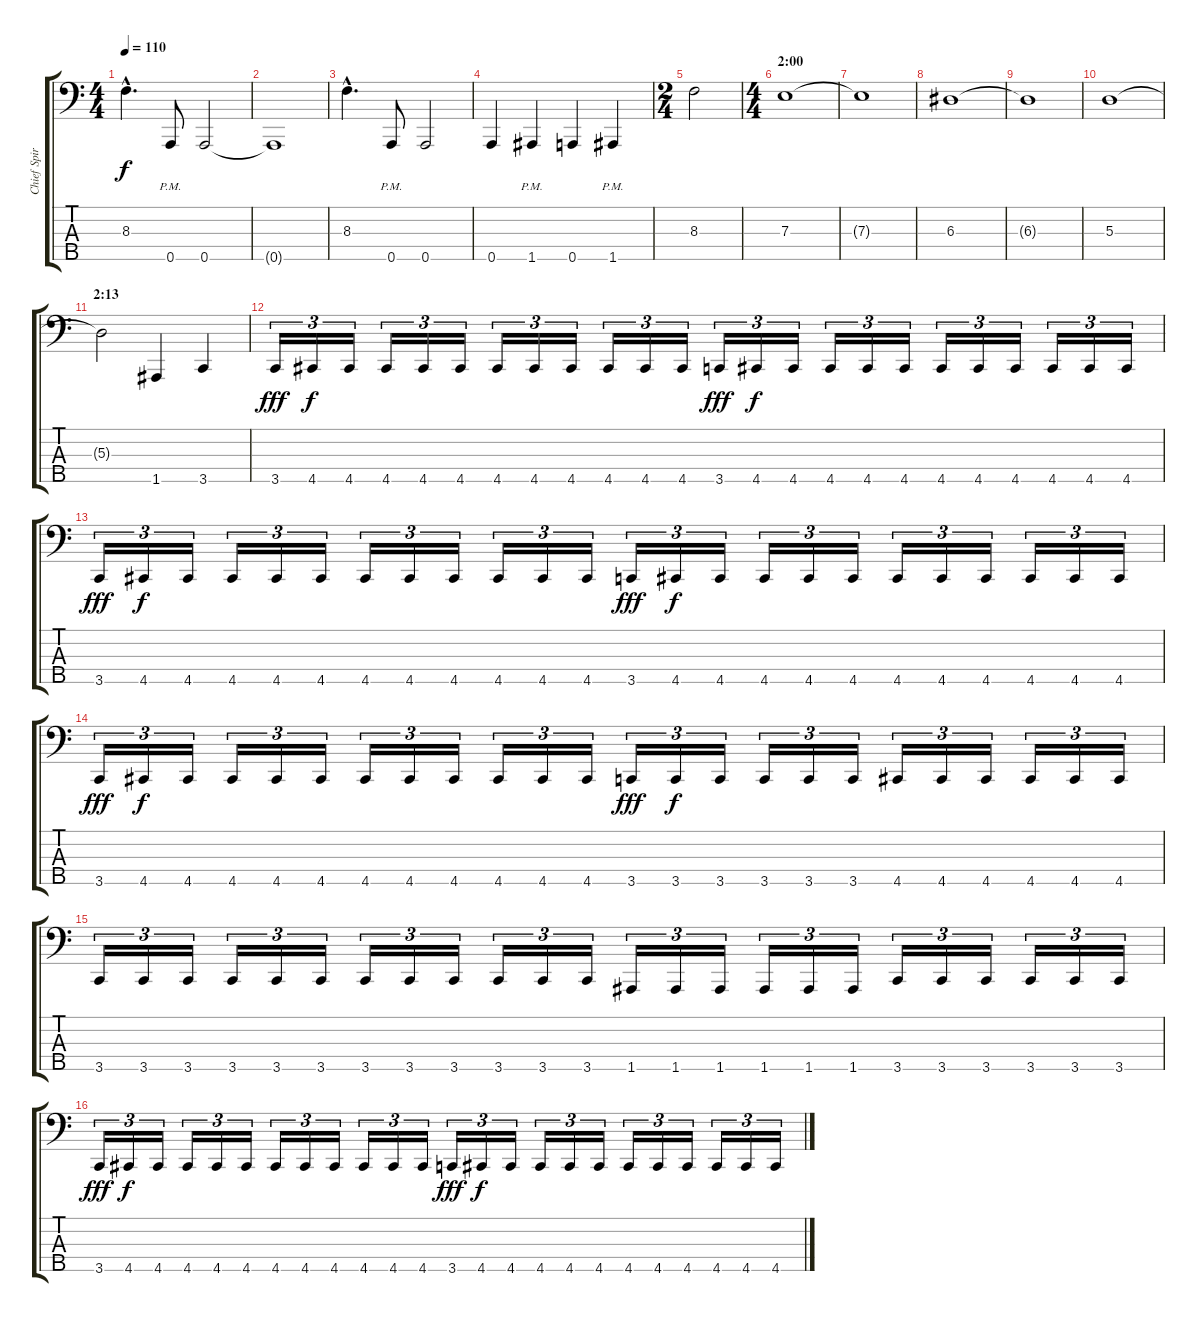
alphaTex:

\track ("Chief Spires" "Chief Spir") {instrument electricbasspick}
\staff {score tabs}
\tuning (G2 D2 A1 E1 A0) {hide}
\ts (4 4)
\tempo 110
\clef f4
\ks c
8.3{hac}.4{d dy f} 0.5{pm}.8 0.5.2 |
0.5{t}.1 |
8.3{hac}.4{d} 0.5{pm}.8 0.5.2 |
0.5.4 1.5{pm}.4 0.5.4 1.5{pm}.4 |
\ts (2 4)
8.3.2 |
\ts (4 4)
\section ("" "2:00")
7.3.1 |
7.3{t}.1 |
6.3.1 |
6.3{t}.1 |
5.3.1 |
\section ("" "2:13")
5.3{t}.2 1.5.4 3.5.4 |
3.5.16{tu (3 2) dy fff} 4.5.16{tu (3 2) dy f} 4.5.16{tu (3 2)} 4.5.16{tu (3 2)} 4.5.16{tu (3 2)} 4.5.16{tu (3 2)} 4.5.16{tu (3 2)} 4.5.16{tu (3 2)} 4.5.16{tu (3 2)} 4.5.16{tu (3 2)} 4.5.16{tu (3 2)} 4.5.16{tu (3 2)} 3.5.16{tu (3 2) dy fff} 4.5.16{tu (3 2) dy f} 4.5.16{tu (3 2)} 4.5.16{tu (3 2)} 4.5.16{tu (3 2)} 4.5.16{tu (3 2)} 4.5.16{tu (3 2)} 4.5.16{tu (3 2)} 4.5.16{tu (3 2)} 4.5.16{tu (3 2)} 4.5.16{tu (3 2)} 4.5.16{tu (3 2)} |
3.5.16{tu (3 2) dy fff} 4.5.16{tu (3 2) dy f} 4.5.16{tu (3 2)} 4.5.16{tu (3 2)} 4.5.16{tu (3 2)} 4.5.16{tu (3 2)} 4.5.16{tu (3 2)} 4.5.16{tu (3 2)} 4.5.16{tu (3 2)} 4.5.16{tu (3 2)} 4.5.16{tu (3 2)} 4.5.16{tu (3 2)} 3.5.16{tu (3 2) dy fff} 4.5.16{tu (3 2) dy f} 4.5.16{tu (3 2)} 4.5.16{tu (3 2)} 4.5.16{tu (3 2)} 4.5.16{tu (3 2)} 4.5.16{tu (3 2)} 4.5.16{tu (3 2)} 4.5.16{tu (3 2)} 4.5.16{tu (3 2)} 4.5.16{tu (3 2)} 4.5.16{tu (3 2)} |
3.5.16{tu (3 2) dy fff} 4.5.16{tu (3 2) dy f} 4.5.16{tu (3 2)} 4.5.16{tu (3 2)} 4.5.16{tu (3 2)} 4.5.16{tu (3 2)} 4.5.16{tu (3 2)} 4.5.16{tu (3 2)} 4.5.16{tu (3 2)} 4.5.16{tu (3 2)} 4.5.16{tu (3 2)} 4.5.16{tu (3 2)} 3.5.16{tu (3 2) dy fff} 3.5.16{tu (3 2) dy f} 3.5.16{tu (3 2)} 3.5.16{tu (3 2)} 3.5.16{tu (3 2)} 3.5.16{tu (3 2)} 4.5.16{tu (3 2)} 4.5.16{tu (3 2)} 4.5.16{tu (3 2)} 4.5.16{tu (3 2)} 4.5.16{tu (3 2)} 4.5.16{tu (3 2)} |
3.5.16{tu (3 2)} 3.5.16{tu (3 2)} 3.5.16{tu (3 2)} 3.5.16{tu (3 2)} 3.5.16{tu (3 2)} 3.5.16{tu (3 2)} 3.5.16{tu (3 2)} 3.5.16{tu (3 2)} 3.5.16{tu (3 2)} 3.5.16{tu (3 2)} 3.5.16{tu (3 2)} 3.5.16{tu (3 2)} 1.5.16{tu (3 2)} 1.5.16{tu (3 2)} 1.5.16{tu (3 2)} 1.5.16{tu (3 2)} 1.5.16{tu (3 2)} 1.5.16{tu (3 2)} 3.5.16{tu (3 2)} 3.5.16{tu (3 2)} 3.5.16{tu (3 2)} 3.5.16{tu (3 2)} 3.5.16{tu (3 2)} 3.5.16{tu (3 2)} |
3.5.16{tu (3 2) dy fff} 4.5.16{tu (3 2) dy f} 4.5.16{tu (3 2)} 4.5.16{tu (3 2)} 4.5.16{tu (3 2)} 4.5.16{tu (3 2)} 4.5.16{tu (3 2)} 4.5.16{tu (3 2)} 4.5.16{tu (3 2)} 4.5.16{tu (3 2)} 4.5.16{tu (3 2)} 4.5.16{tu (3 2)} 3.5.16{tu (3 2) dy fff} 4.5.16{tu (3 2) dy f} 4.5.16{tu (3 2)} 4.5.16{tu (3 2)} 4.5.16{tu (3 2)} 4.5.16{tu (3 2)} 4.5.16{tu (3 2)} 4.5.16{tu (3 2)} 4.5.16{tu (3 2)} 4.5.16{tu (3 2)} 4.5.16{tu (3 2)} 4.5.16{tu (3 2)}
